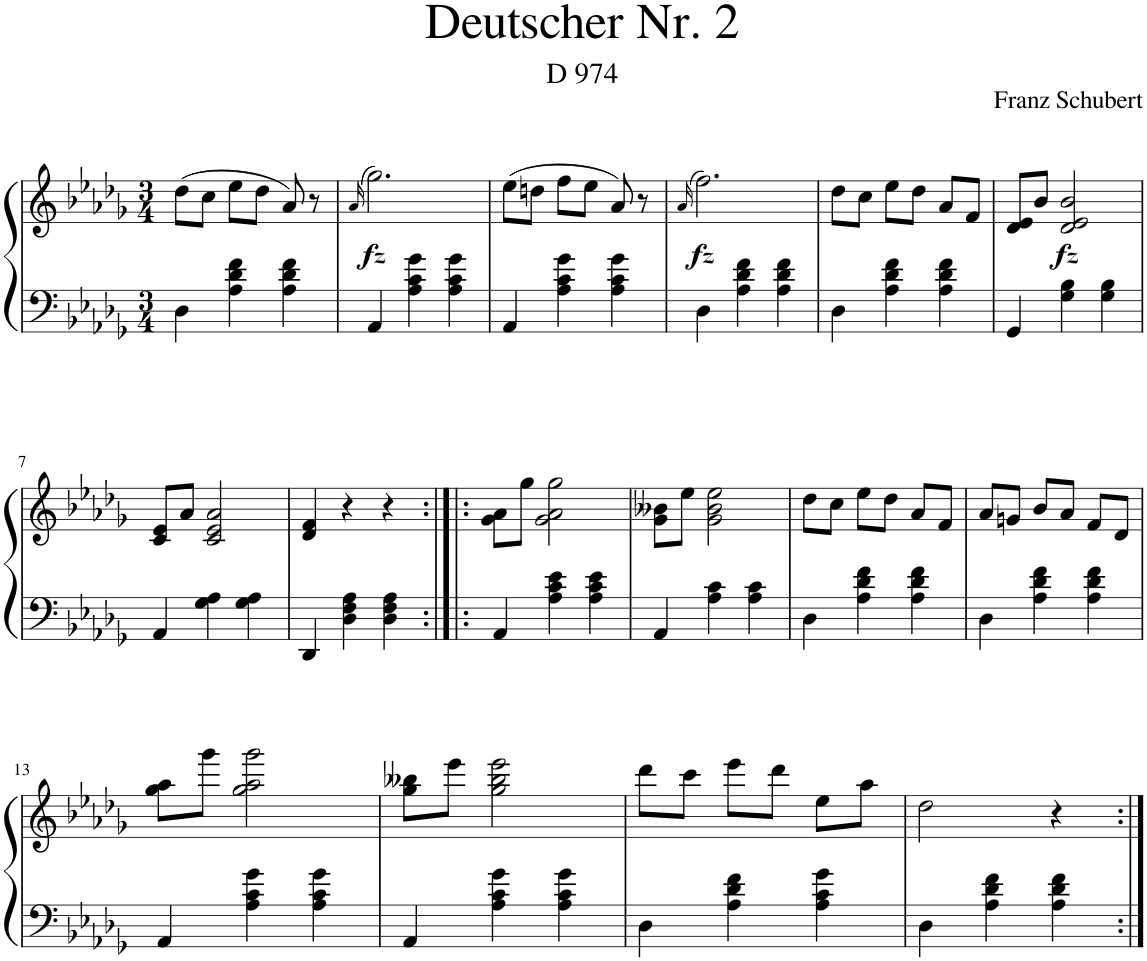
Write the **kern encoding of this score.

**kern	**kern	**dynam
*part1	*part1	*part1
*staff2	*staff1	*staff1/2
*I"Piano	*	*
*I'Pno.	*	*
*clefF4	*clefG2	*
*k[b-e-a-d-g-]	*k[b-e-a-d-g-]	*
*M3/4	*M3/4	*
=1	=1	=1
4D-\	(8dd-\L	.
.	8cc\J	.
4A-\ 4d-\ 4f\	8ee-\L	.
.	8dd-\J	.
4A-\ 4d-\ 4f\	8a-/)	.
.	8r	.
=2	=2	=2
.	(>16qa-/	.
!	!	!LO:DY:b
4AA-/	2.gg-\)	fz
4A-\ 4c\ 4g-\	.	.
4A-\ 4c\ 4g-\	.	.
=3	=3	=3
4AA-/	(8ee-\L	.
.	8ddn\J	.
4A-\ 4c\ 4g-\	8ff\L	.
.	8ee-\J	.
4A-\ 4c\ 4g-\	8a-/)	.
.	8r	.
=4	=4	=4
.	(>16qa-/	.
!	!	!LO:DY:b
4D-\	2.ff\)	fz
4A-\ 4d-\ 4f\	.	.
4A-\ 4d-\ 4f\	.	.
=5	=5	=5
4D-\	8dd-\L	.
.	8cc\J	.
4A-\ 4d-\ 4f\	8ee-\L	.
.	8dd-\J	.
4A-\ 4d-\ 4f\	8a-/L	.
.	8f/J	.
=6	=6	=6
4GG-/	8d-/ 8e-/L	.
.	8b-/J	.
!	!	!LO:DY:b
4G-\ 4B-\	2d-/ 2e-/ 2b-/	fz
4G-\ 4B-\	.	.
!!LO:LB:g=z
=7	=7	=7
4AA-/	8c/ 8e-/L	.
.	8a-/J	.
4G-\ 4A-\	2c/ 2e-/ 2a-/	.
4G-\ 4A-\	.	.
=8	=8	=8
4DD-/	4d-/ 4f/	.
4D-\ 4F\ 4A-\	4r	.
4D-\ 4F\ 4A-\	4r	.
=9:|!|:	=9:|!|:	=9:|!|:
4AA-/	8g-\ 8a-\L	.
.	8gg-\J	.
4A-\ 4c\ 4e-\	2g-\ 2a-\ 2gg-\	.
4A-\ 4c\ 4e-\	.	.
=10	=10	=10
4AA-/	8g-\ 8b--X\L	.
.	8ee-\J	.
4A-\ 4c\	2g-\ 2b--\ 2ee-\	.
4A-\ 4c\	.	.
=11	=11	=11
4D-\	8dd-\L	.
.	8cc\J	.
4A-\ 4d-\ 4f\	8ee-\L	.
.	8dd-\J	.
4A-\ 4d-\ 4f\	8a-/L	.
.	8f/J	.
=12	=12	=12
4D-\	8a-/L	.
.	8gn/J	.
4A-\ 4d-\ 4f\	8b-/L	.
.	8a-/J	.
4A-\ 4d-\ 4f\	8f/L	.
.	8d-/J	.
!!LO:LB:g=z
=13	=13	=13
4AA-/	8gg-\ 8aa-\L	.
.	8ggg-\J	.
4A-\ 4c\ 4g-\	2gg-\ 2aa-\ 2ggg-\	.
4A-\ 4c\ 4g-\	.	.
=14	=14	=14
4AA-/	8gg-\ 8bb--X\L	.
.	8eee-\J	.
4A-\ 4c\ 4g-\	2gg-\ 2bb--\ 2eee-\	.
4A-\ 4c\ 4g-\	.	.
=15	=15	=15
4D-\	8ddd-\L	.
.	8ccc\J	.
4A-\ 4d-\ 4f\	8eee-\L	.
.	8ddd-\J	.
4A-\ 4c\ 4g-\	8ee-\L	.
.	8aa-\J	.
=16	=16	=16
4D-\	2dd-\	.
4A-\ 4d-\ 4f\	.	.
4A-\ 4d-\ 4f\	4r	.
=:|!	=:|!	=:|!
*-	*-	*-
